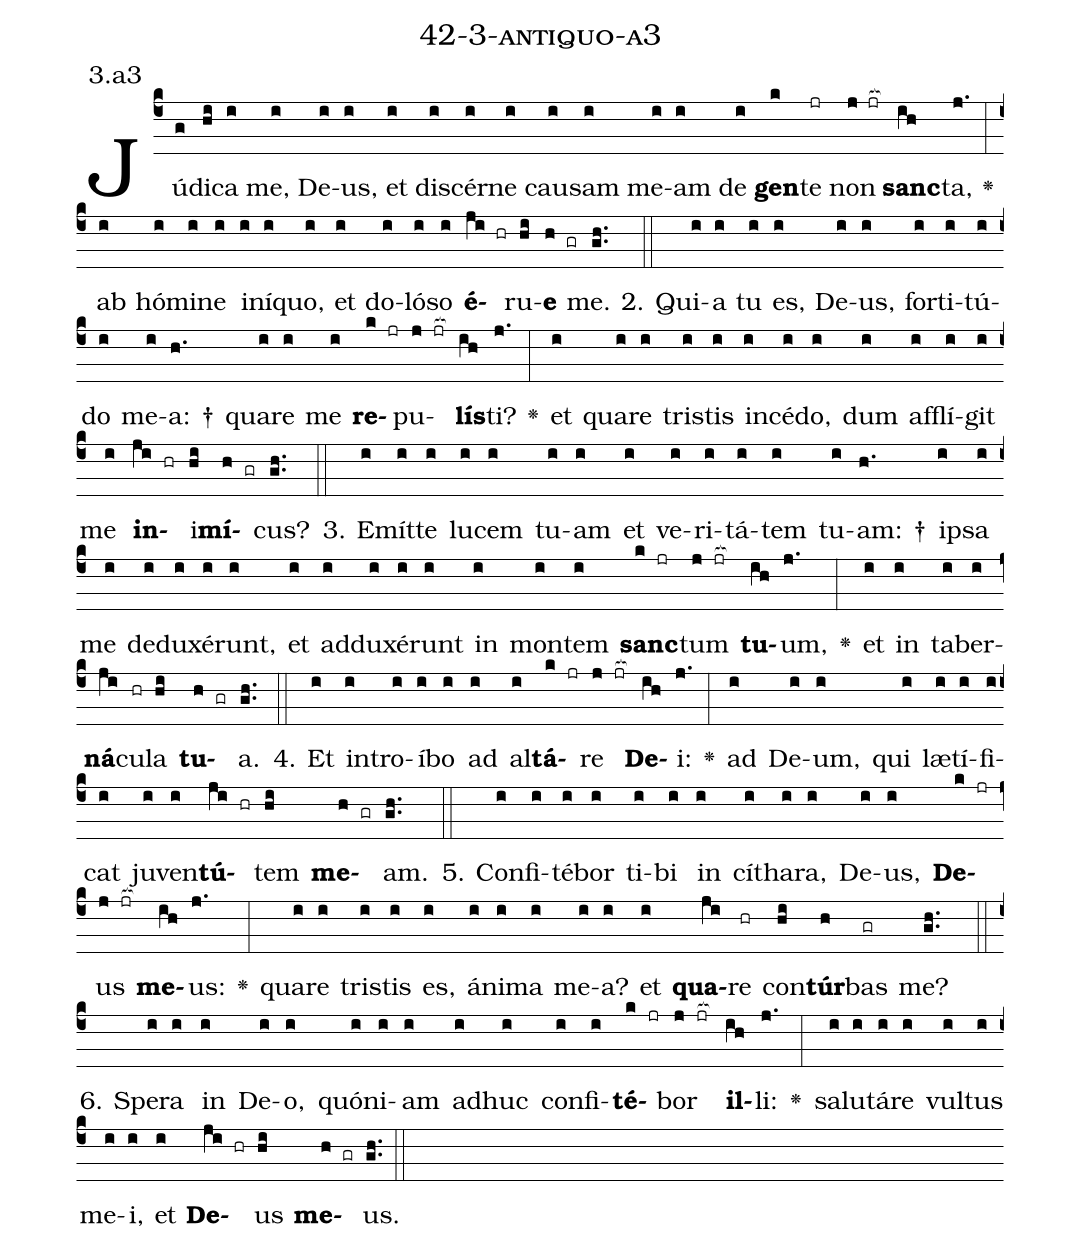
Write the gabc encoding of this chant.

name: 42-3-antiquo-a3;
annotation: 3.a3;
%%
(c4)Jú(g)di(hi)ca(i) me,(i) De(i)us,(i) et(i) di(i)scér(i)ne(i) cau(i)sam(i) me(i)am(i) de(i) <b>gen</b>(k)te(jr) non(j jr[ocb:1{]) <b>sanc</b>(ih[ocb:0}])ta,(j.) <v>\greheightstar</v>(:) ab(i) hó(i)mi(i)ne(i) in(i)í(i)quo,(i) et(i) do(i)ló(i)so(i) <b>é</b>(ji hr)ru(hi)<b>e</b>(h gr) me.(gh..) (::)
2. Qui(i)a(i) tu(i) es,(i) De(i)us,(i) for(i)ti(i)tú(i)do(i) me(i)a: †(h.) qua(i)re(i) me(i) <b>re</b>(k jr)pu(j jr[ocb:1{])<b>lís</b>(ih[ocb:0}])ti?(j.) <v>\greheightstar</v>(:) et(i) qua(i)re(i) tris(i)tis(i) in(i)cé(i)do,(i) dum(i) af(i)flí(i)git(i) me(i) <b>in</b>(ji hr)i(hi)<b>mí</b>(h gr)cus?(gh..) (::)
3. E(i)mít(i)te(i) lu(i)cem(i) tu(i)am(i) et(i) ve(i)ri(i)tá(i)tem(i) tu(i)am: †(h.) ip(i)sa(i) me(i) de(i)du(i)xé(i)runt,(i) et(i) ad(i)du(i)xé(i)runt(i) in(i) mon(i)tem(i) <b>sanc</b>(k jr)tum(j jr[ocb:1{]) <b>tu</b>(ih[ocb:0}])um,(j.) <v>\greheightstar</v>(:) et(i) in(i) ta(i)ber(i)<b>ná</b>(ji)cu(hr)la(hi) <b>tu</b>(h gr)a.(gh..) (::)
4. Et(i) in(i)tro(i)í(i)bo(i) ad(i) al(i)<b>tá</b>(k jr)re(j jr[ocb:1{]) <b>De</b>(ih[ocb:0}])i:(j.) <v>\greheightstar</v>(:) ad(i) De(i)um,(i) qui(i) læ(i)tí(i)fi(i)cat(i) ju(i)ven(i)<b>tú</b>(ji hr)tem(hi) <b>me</b>(h gr)am.(gh..) (::)
5. Con(i)fi(i)té(i)bor(i) ti(i)bi(i) in(i) cí(i)tha(i)ra,(i) De(i)us,(i) <b>De</b>(k jr)us(j jr[ocb:1{]) <b>me</b>(ih[ocb:0}])us:(j.) <v>\greheightstar</v>(:) qua(i)re(i) tris(i)tis(i) es,(i) á(i)ni(i)ma(i) me(i)a?(i) et(i) <b>qua</b>(ji)re(hr) con(hi)<b>túr</b>(h)bas(gr) me?(gh..) (::)
6. Spe(i)ra(i) in(i) De(i)o,(i) quón(i)i(i)am(i) ad(i)huc(i) con(i)fi(i)<b>té</b>(k jr)bor(j jr[ocb:1{]) <b>il</b>(ih[ocb:0}])li:(j.) <v>\greheightstar</v>(:) sa(i)lu(i)tá(i)re(i) vul(i)tus(i) me(i)i,(i) et(i) <b>De</b>(ji hr)us(hi) <b>me</b>(h gr)us.(gh..) (::)
